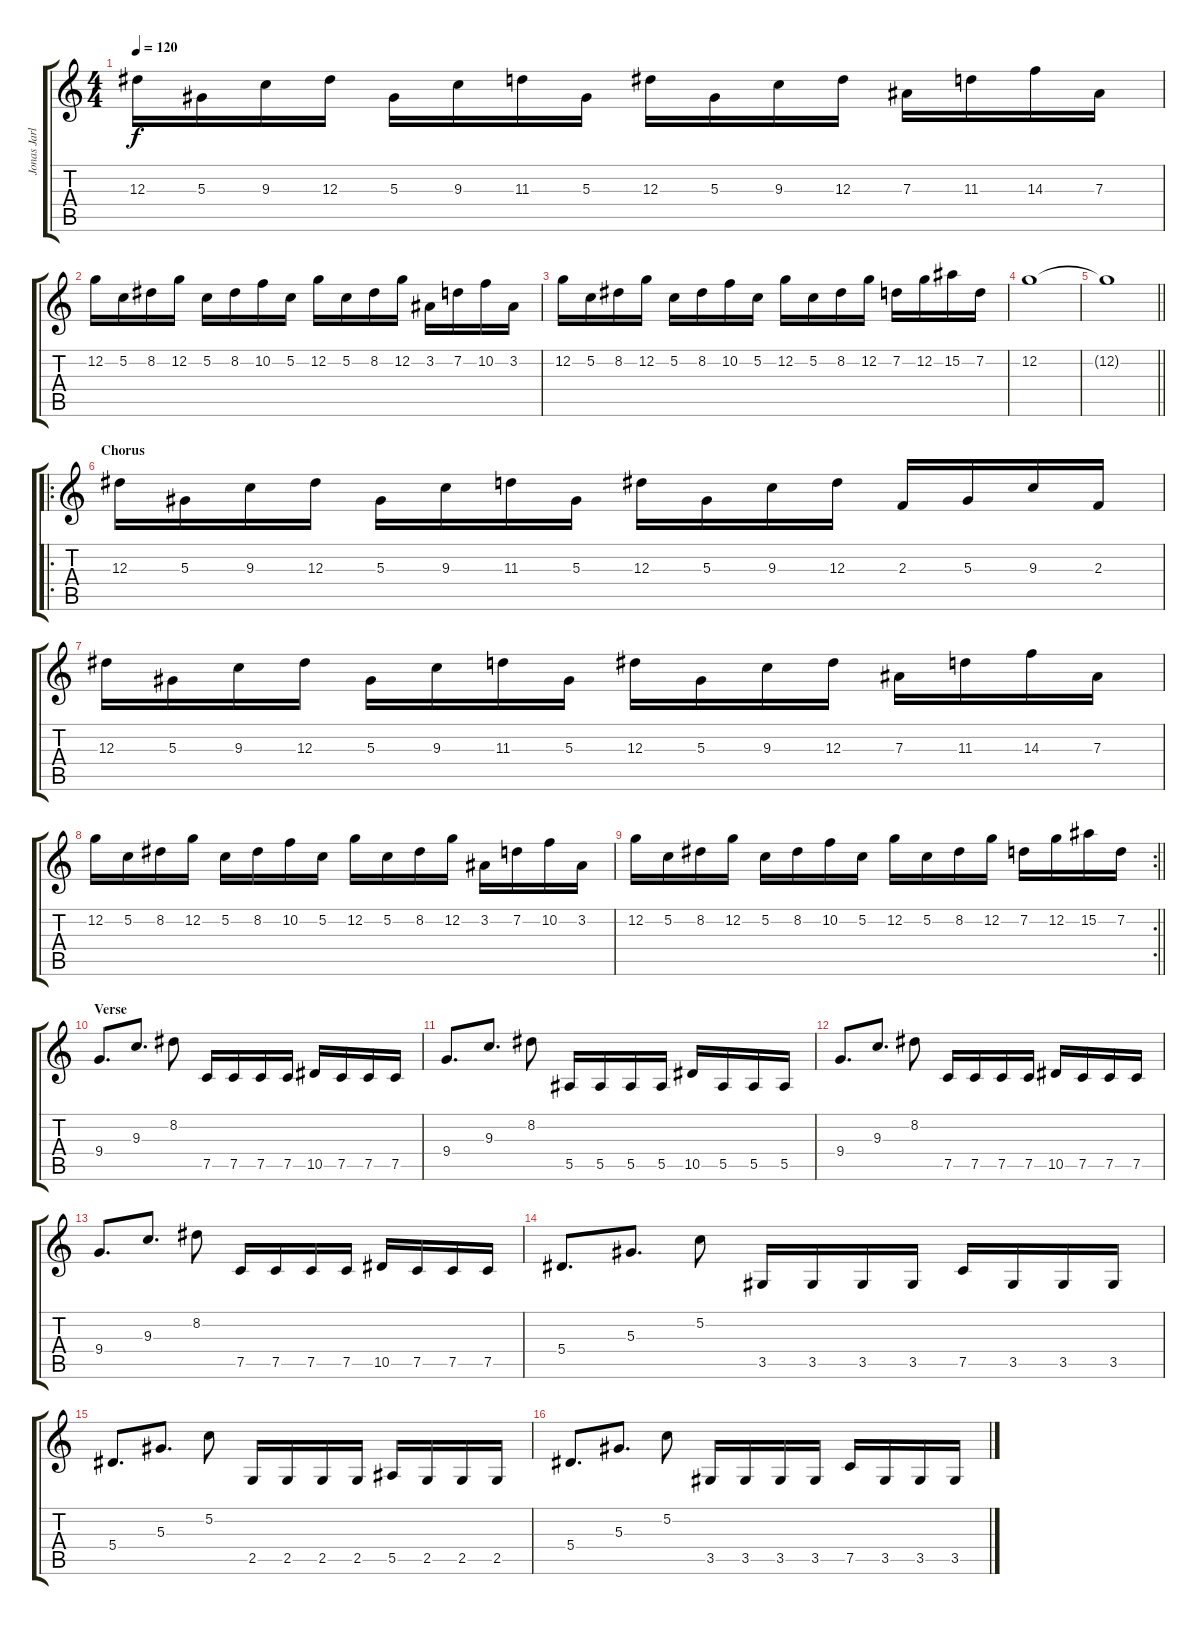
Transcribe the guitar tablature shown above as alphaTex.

\track ("Jonas Jarlsby (Lead)" "Jonas Jarl") {instrument distortionguitar}
\staff {score tabs}
\tuning (C4 G3 Eb3 Bb2 F2 C2) {hide}
\ts (4 4)
\tempo 120
\clef g2
\ks c
12.3.16{dy f} 5.3.16 9.3.16 12.3.16 5.3.16 9.3.16 11.3.16 5.3.16 12.3.16 5.3.16 9.3.16 12.3.16 7.3.16 11.3.16 14.3.16 7.3.16 |
12.2.16 5.2.16 8.2.16 12.2.16 5.2.16 8.2.16 10.2.16 5.2.16 12.2.16 5.2.16 8.2.16 12.2.16 3.2.16 7.2.16 10.2.16 3.2.16 |
12.2.16 5.2.16 8.2.16 12.2.16 5.2.16 8.2.16 10.2.16 5.2.16 12.2.16 5.2.16 8.2.16 12.2.16 7.2.16 12.2.16 15.2.16 7.2.16 |
12.2.1 |
\barLineRight lightlight
12.2{t}.1 |
\ro
\section ("" "Chorus")
12.3.16 5.3.16 9.3.16 12.3.16 5.3.16 9.3.16 11.3.16 5.3.16 12.3.16 5.3.16 9.3.16 12.3.16 2.3.16 5.3.16 9.3.16 2.3.16 |
12.3.16 5.3.16 9.3.16 12.3.16 5.3.16 9.3.16 11.3.16 5.3.16 12.3.16 5.3.16 9.3.16 12.3.16 7.3.16 11.3.16 14.3.16 7.3.16 |
12.2.16 5.2.16 8.2.16 12.2.16 5.2.16 8.2.16 10.2.16 5.2.16 12.2.16 5.2.16 8.2.16 12.2.16 3.2.16 7.2.16 10.2.16 3.2.16 |
\rc 2
\barLineRight lightlight
12.2.16 5.2.16 8.2.16 12.2.16 5.2.16 8.2.16 10.2.16 5.2.16 12.2.16 5.2.16 8.2.16 12.2.16 7.2.16 12.2.16 15.2.16 7.2.16 |
\section ("" "Verse")
9.4.8{d} 9.3.8{d} 8.2.8 7.5.16 7.5.16 7.5.16 7.5.16 10.5.16 7.5.16 7.5.16 7.5.16 |
9.4.8{d} 9.3.8{d} 8.2.8 5.5.16 5.5.16 5.5.16 5.5.16 10.5.16 5.5.16 5.5.16 5.5.16 |
9.4.8{d} 9.3.8{d} 8.2.8 7.5.16 7.5.16 7.5.16 7.5.16 10.5.16 7.5.16 7.5.16 7.5.16 |
9.4.8{d} 9.3.8{d} 8.2.8 7.5.16 7.5.16 7.5.16 7.5.16 10.5.16 7.5.16 7.5.16 7.5.16 |
5.4.8{d} 5.3.8{d} 5.2.8 3.5.16 3.5.16 3.5.16 3.5.16 7.5.16 3.5.16 3.5.16 3.5.16 |
5.4.8{d} 5.3.8{d} 5.2.8 2.5.16 2.5.16 2.5.16 2.5.16 5.5.16 2.5.16 2.5.16 2.5.16 |
5.4.8{d} 5.3.8{d} 5.2.8 3.5.16 3.5.16 3.5.16 3.5.16 7.5.16 3.5.16 3.5.16 3.5.16
